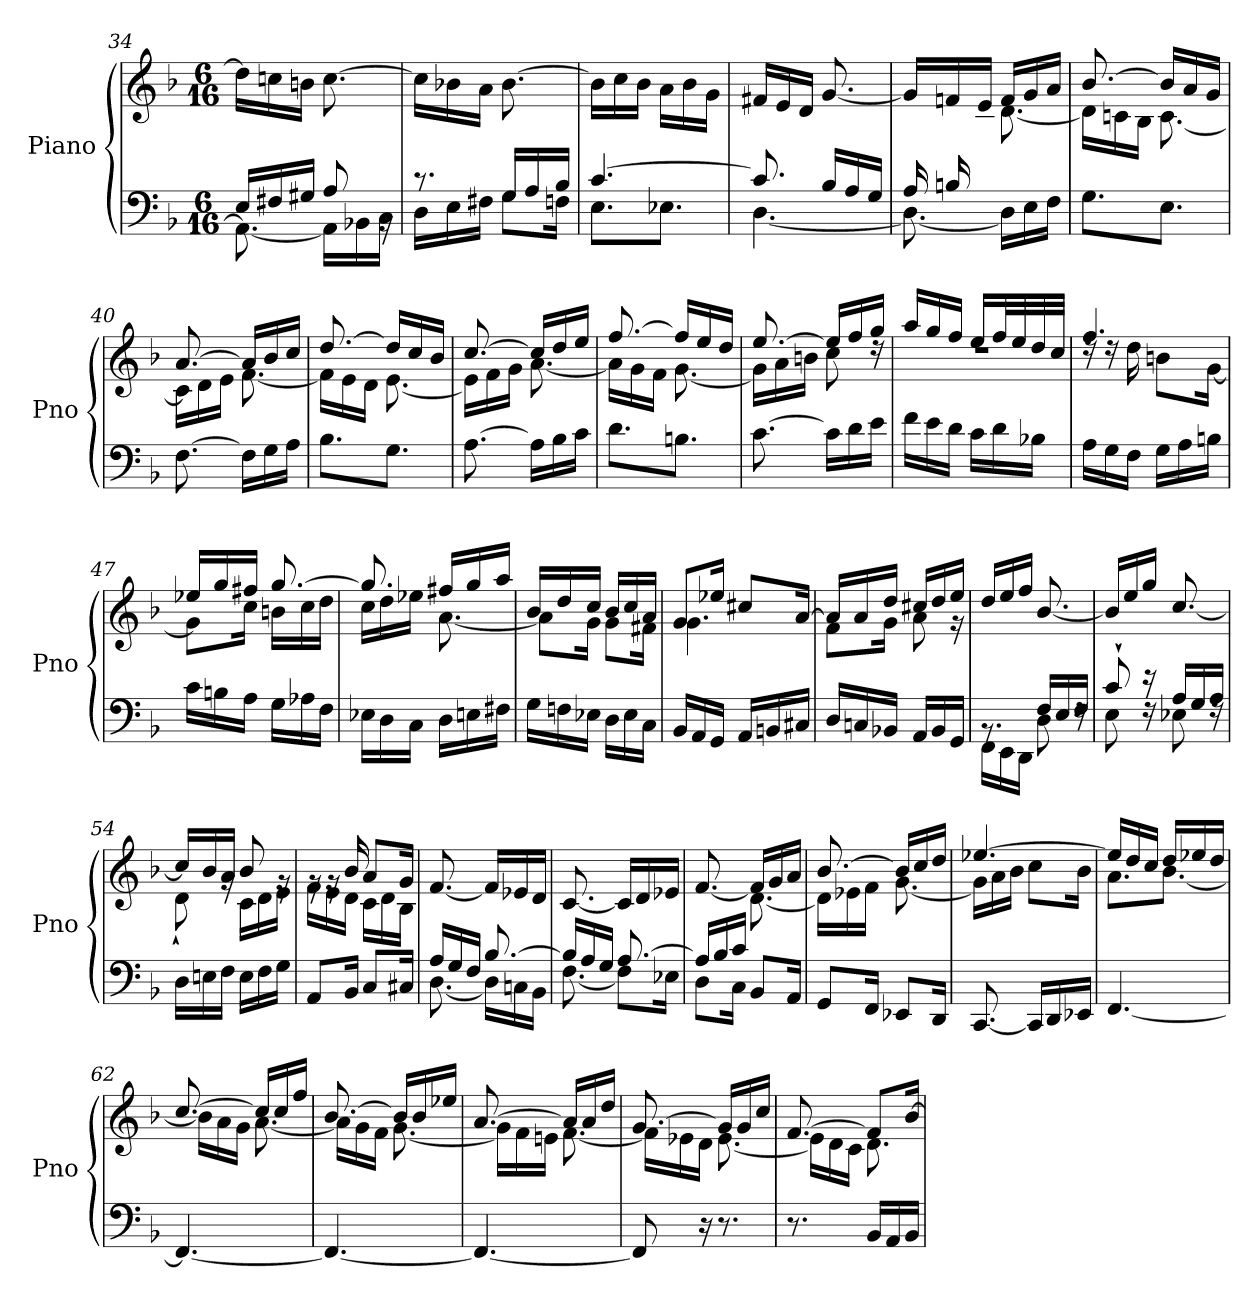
**kern	**kern
*part1	*part1
*staff2	*staff1
*I"Piano	*
*I'Pno	*
*clefF4	*clefG2
*k[b-]	*k[b-]
*M6/16	*M6/16
=34	=34
*^	*
16E/LL	8.AA\_	16dd\LL]
16F#X/	.	16ccn\
16G#X/JJ	.	16bn\JJ
8A/	16AA\LL]	[8.cc\
.	16BB-X\	.
16rBB	16C\JJ	.
=35	=35	=35
8.r	16D\LL	16cc\LL]
.	16E\	16b-X\
.	16F#X\JJ	16a\JJ
16G/LL	8G\L	[8.b-\
16A/	.	.
16B-/JJ	16Fn\Jk	.
=36	=36	=36
[4.c/	8.E\L	16b-\LL]
.	.	16cc\
.	.	16b-\JJ
.	8.E-X\J	16a\LL
.	.	16b-\
.	.	16g\JJ
=37	=37	=37
8.c/]	[4.D\	16f#X/LL
.	.	16e/
.	.	16d/JJ
16B-/LL	.	[8.g/
16A/	.	.
16G/JJ	.	.
!!LO:LB:g=z
=38	=38	=38
*	*	*^
16A/LL	8.D\_	16g/LL]	8ryy
16Bn/	.	16fn/	.
4ryy	.	16e/JJ	16c#X\JJ
.	16D\LL]	16f/LL	[8.d\
.	16E\	16g/	.
.	16F\JJ	16a/JJ	.
*v	*v	*	*
=39	=39	=39
8.G\L	[8.b-/	16d\LL]
.	.	16cn\
.	.	16B-\JJ
8.E\J	16b-/LL]	[8.c\
.	16a/	.
.	16g/JJ	.
=40	=40	=40
[8.F\	[8.a/	16c\LL]
.	.	16d\
.	.	16e\JJ
16F\LL]	16a/LL]	[8.f\
16G\	16b-/	.
16A\JJ	16cc/JJ	.
=41	=41	=41
8.B-\L	[8.dd/	16f\LL]
.	.	16e\
.	.	16d\JJ
8.G\J	16dd/LL]	[8.e\
.	16cc/	.
.	16b-/JJ	.
=42	=42	=42
[8.A\	[8.cc/	16e\LL]
.	.	16f\
.	.	16g\JJ
16A\LL]	16cc/LL]	[8.a\
16B-\	16dd/	.
16c\JJ	16ee/JJ	.
=43	=43	=43
8.d\L	[8.ff/	16a\LL]
.	.	16g\
.	.	16f\JJ
8.Bn\J	16ff/LL]	[8.g\
.	16ee/	.
.	16dd/JJ	.
!!LO:LB:g=z	!!
=44	=44	=44
[8.c\	[8.ee/	16g\LL]
.	.	16a\
.	.	16bn\JJ
16c\LL]	16ee/LL]	8cc\
16d\	16ff/	.
16e\JJ	16gg/JJ	16rdd
=45	=45	=45
16f\LL	16aa/LL	4.rdd
16e\	16gg/	.
16d\JJ	16ff/JJ	.
16c\LL	16ee/LL	.
16d\	32ff/L	.
.	32ee/	.
16B-X\JJ	32dd/	.
.	32cc/JJJ	.
=46	=46	=46
16A\LL	4.ff/	16rdd
16G\	.	16rdd
16F\JJ	.	16dd\
16G\LL	.	8bn\L
16A\	.	.
16Bn\JJ	.	[16g\Jk
=47	=47	=47
16c\LL	16ee-X/LL	8g\L]
16Bn\	16gg/	.
16A\JJ	16ff#X/JJ	16cc\Jk
16G\LL	[8.gg/	16bn\LL
16A-X\	.	16cc\
16F\JJ	.	16dd\JJ
=48	=48	=48
16E-X\LL	8.gg/]	16cc\LL
16D\	.	16dd\
16C\JJ	.	16ee-X\JJ
16D\LL	16ff#X/LL	[8.a\
16En\	16gg/	.
16F#X\JJ	16aa/JJ	.
!!LO:LB:g=z	!!
=49	=49	=49
16G\LL	16b-/LL	8a\L]
16Fn\	16dd/	.
16E-X\JJ	16cc/JJ	16g\Jk
16D\LL	16b-/LL	8g\L
16E-\	16cc/	.
16C\JJ	16a/JJ	16f#X\Jk
=50	=50	=50
16BB-/LL	8gL	4.g\
16AA/	.	.
16GG/JJ	16ee-X/Jk	.
16AA/LL	8cc#X/L	.
16BBn/	.	.
16C#X/JJ	[16a/Jk	.
=51	=51	=51
16D/LL	16a/LL]	8f\L
16Cn/	16a/	.
16BB-X/JJ	16dd/JJ	16g\Jk
16AA/LL	16cc#X/LL	8a\
16BB-/	16dd/	.
16GG/JJ	16ee/JJ	16r
*	*v	*v
=52	=52
*^	*
8.rBB	16FF\LL	16dd/LL
.	16EE\	16ee/
.	16DD\JJ	16ff/JJ
16F/LL	8D\	[8.b-/
16E/	.	.
16F/JJ	16rF	.
=53	=53	=53
8c`/	8E\	16b-/LL]
.	.	16ee/
16r	16rF	16gg/JJ
16A/LL	8E-X\	[8.cc/
16G/	.	.
16A/JJ	16rF	.
*v	*v	*
=54	=54
*	*^
16D\LL	16cc/LL]	8d`\
16En\	16b-/	.
16F\JJ	16a/JJ	16rg
16E\LL	8b-/	16c\LL
16F\	.	16d\
16G\JJ	16rg	16e\JJ
!!LO:LB:g=z	!!
=55	=55	=55
8AA/L	16rg	16f\LL
.	16rg	16e\
16BB-/Jk	16b-/	16d\JJ
8C/L	8a/L	16c\LL
.	.	16d\
16C#X/Jk	16g/Jk	16B-\JJ
*	*v	*v
=56	=56
*^	*
16A/LL	[8.D\	[8.f/
16G/	.	.
16F/JJ	.	.
[8.B-/	16D\LL]	16f/LL]
.	16Cn\	16e-X/
.	16BB-\JJ	16d/JJ
=57	=57	=57
16B-/LL]	[8.F\	[8.c/
16A/	.	.
16G/JJ	.	.
[8.A/	8F\L]	16c/LL]
.	.	16d/
.	16E-X\Jk	16e-X/JJ
=58	=58	=58
*	*	*^
16A/LL]	8D\L	[8.f/	8.ryy
16B-/	.	.	.
16c/JJ	16C\Jk	.	.
8BB-/L	8.ryy	16f/LL]	[8.d\
.	.	16g/	.
16AA/Jk	.	16a/JJ	.
*v	*v	*	*
=59	=59	=59
8GG/L	[8.b-/	16d\LL]
.	.	16e-X\
16FF/Jk	.	16f\JJ
8EE-X/L	16b-/LL]	[8.g\
.	16cc/	.
16DD/Jk	16dd/JJ	.
=60	=60	=60
[8.CC/	[4.ee-X/	16g\LL]
.	.	16a\
.	.	16b-\JJ
16CC/LL]	.	8cc\L
16DD/	.	.
16EE-X/JJ	.	16b-\Jk
!!LO:LB:g=z	!!
=61	=61	=61
[4.FF/	16ee-/LL]	8.a\L
.	16dd/	.
.	16cc/JJ	.
.	16dd/LL	[8.b-\J
.	16ee-X/	.
.	16dd/JJ	.
=62	=62	=62
4.FF/_	[8.cc/	16b-\LL]
.	.	16a\
.	.	16g\JJ
.	16cc/LL]	[8.a\
.	16cc/	.
.	16ff/JJ	.
=63	=63	=63
4.FF/_	[8.b-/	16a\LL]
.	.	16g\
.	.	16f\JJ
.	16b-/LL]	[8.g\
.	16b-/	.
.	16ee-X/JJ	.
=64	=64	=64
4.FF/_	[8.a/	16g\LL]
.	.	16f\
.	.	16en\JJ
.	16a/LL]	[8.f\
.	16a/	.
.	16dd/JJ	.
=65	=65	=65
8FF/]	[8.g/	16f\LL]
.	.	16e-X\
16r	.	16d\JJ
8.r	16g/LL]	[8.e-\
.	16g/	.
.	16cc/JJ	.
=66	=66	=66
8.r	[8.f/	16e-\LL]
.	.	16d\
.	.	16c\JJ
16BB-/LL	8f/L]	8.d\
16AA/	.	.
16BB-/JJ	[16b-/Jk	.
*	*v	*v
=	=
*-	*-
